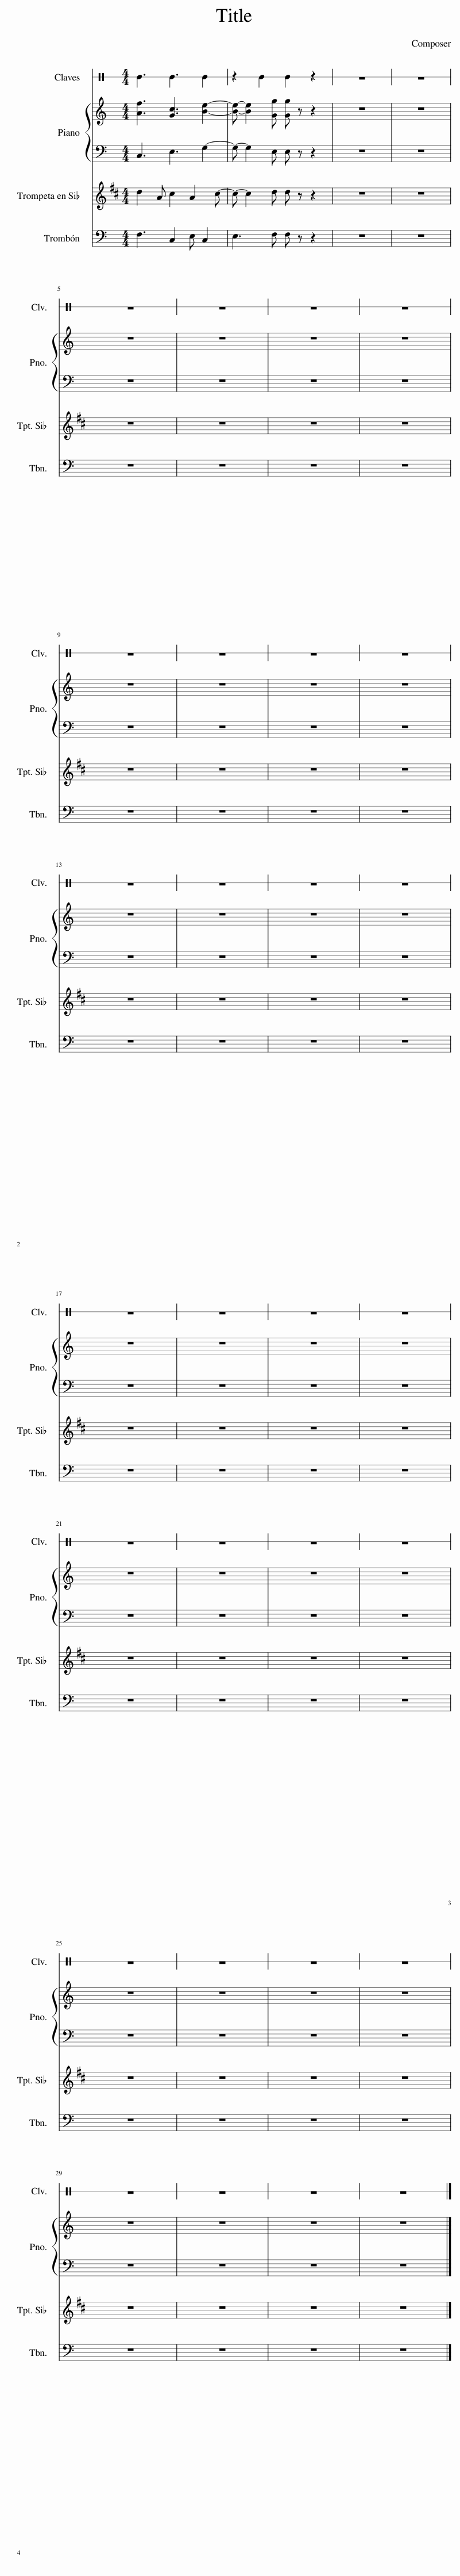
X:1
%%score 1 { 2 | 3 } 4 5
L:1/8
M:4/4
I:linebreak $
K:C
V:1 perc stafflines=1
K:none
V:2 treble
V:3 bass
V:4 treble transpose=-2
V:5 bass
V:1
 E3 E3 E2 | z2 E2 E2 z2 | z8 | z8 |$ z8 | %5
 z8 | z8 | z8 |$ z8 | z8 | %10
 z8 | z8 |$ z8 | z8 | z8 | %15
 z8 |$ z8 | z8 | z8 | z8 |$ %20
 z8 | z8 | z8 | z8 |$ z8 | %25
 z8 | z8 | z8 |$ z8 | z8 | %30
 z8 | z8 |] %32
V:2
 [Af]3 [Gc]3 [Be]2- | [Be]- [Be]2 [Gg] [Gg] z z2 | z8 | z8 |$ z8 | %5
 z8 | z8 | z8 |$ z8 | z8 | %10
 z8 | z8 |$ z8 | z8 | z8 | %15
 z8 |$ z8 | z8 | z8 | z8 |$ %20
 z8 | z8 | z8 | z8 |$ z8 | %25
 z8 | z8 | z8 |$ z8 | z8 | %30
 z8 | z8 |] %32
V:3
 C,3 E,3 G,2- | G,- G,2 E, E, z z2 | z8 | z8 |$ z8 | %5
 z8 | z8 | z8 |$ z8 | z8 | %10
 z8 | z8 |$ z8 | z8 | z8 | %15
 z8 |$ z8 | z8 | z8 | z8 |$ %20
 z8 | z8 | z8 | z8 |$ z8 | %25
 z8 | z8 | z8 |$ z8 | z8 | %30
 z8 | z8 |] %32
V:4
[K:D] d2 A c2 A2 c- | c- c2 d d z z2 | z8 | z8 |$ z8 | %5
 z8 | z8 | z8 |$ z8 | z8 | %10
 z8 | z8 |$ z8 | z8 | z8 | %15
 z8 |$ z8 | z8 | z8 | z8 |$ %20
 z8 | z8 | z8 | z8 |$ z8 | %25
 z8 | z8 | z8 |$ z8 | z8 | %30
 z8 | z8 |] %32
V:5
 F,3 C,2 E, C,2 | E,3 F, F, z z2 | z8 | z8 |$ z8 | %5
 z8 | z8 | z8 |$ z8 | z8 | %10
 z8 | z8 |$ z8 | z8 | z8 | %15
 z8 |$ z8 | z8 | z8 | z8 |$ %20
 z8 | z8 | z8 | z8 |$ z8 | %25
 z8 | z8 | z8 |$ z8 | z8 | %30
 z8 | z8 |] %32
